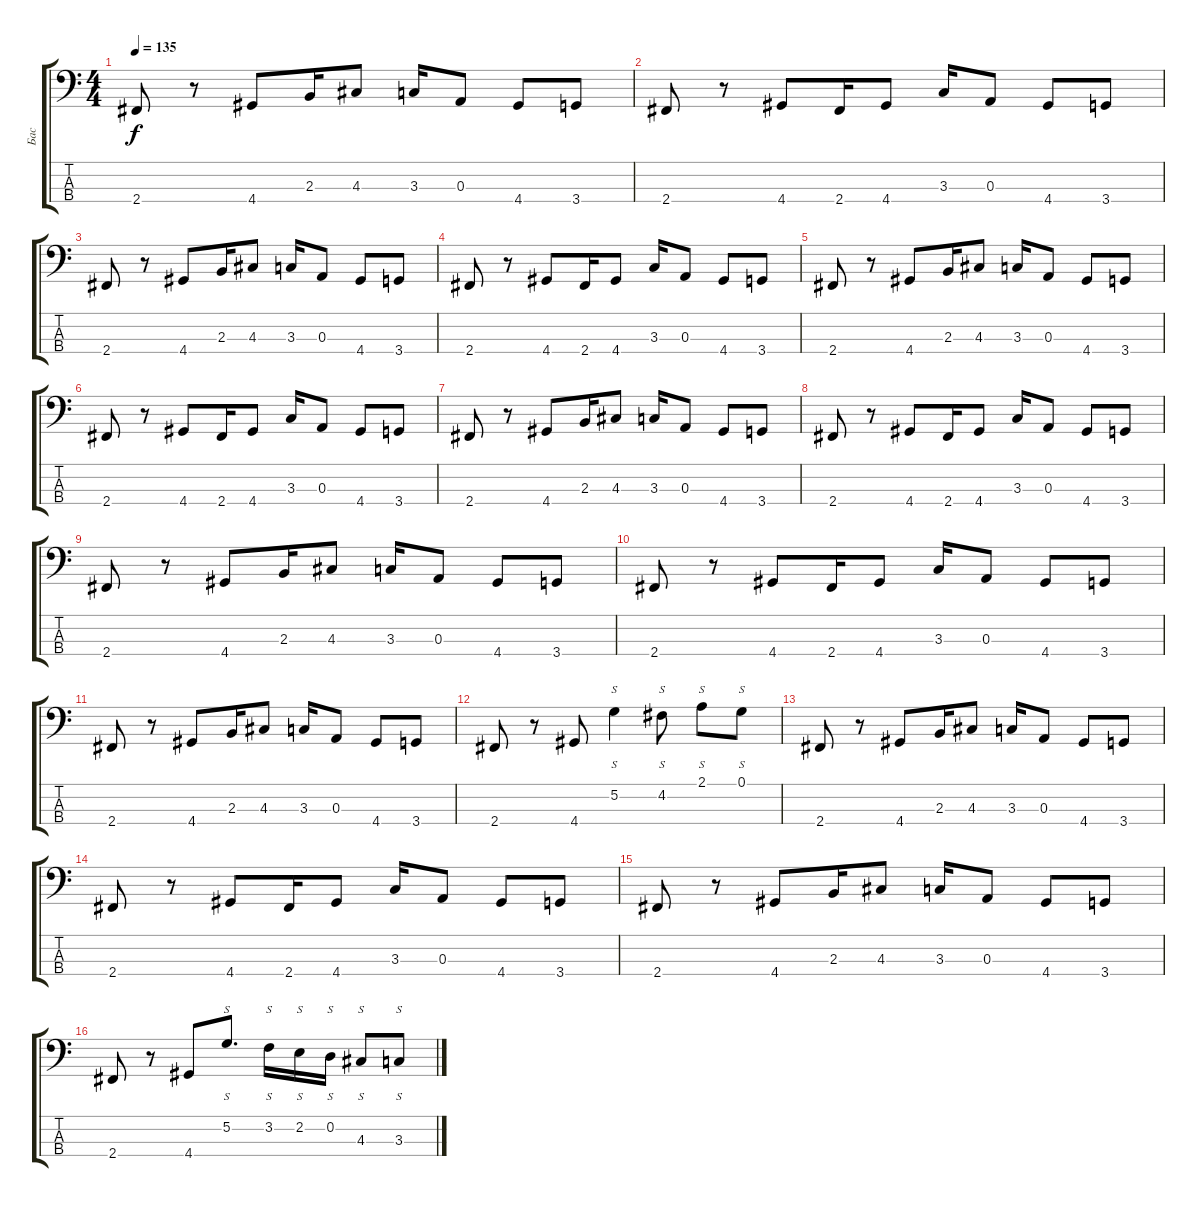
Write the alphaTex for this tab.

\track ("Бас" "Бас") {instrument fretlessbass}
\staff {score tabs}
\tuning (G2 D2 A1 E1) {hide}
\ts (4 4)
\tempo 135
\clef f4
\ks c
2.4.8{dy f} r.8 4.4.8 2.3.16 4.3.8 3.3.16 0.3.8 4.4.8 3.4.8 |
2.4.8 r.8 4.4.8 2.4.16 4.4.8 3.3.16 0.3.8 4.4.8 3.4.8 |
2.4.8 r.8 4.4.8 2.3.16 4.3.8 3.3.16 0.3.8 4.4.8 3.4.8 |
2.4.8 r.8 4.4.8 2.4.16 4.4.8 3.3.16 0.3.8 4.4.8 3.4.8 |
2.4.8 r.8 4.4.8 2.3.16 4.3.8 3.3.16 0.3.8 4.4.8 3.4.8 |
2.4.8 r.8 4.4.8 2.4.16 4.4.8 3.3.16 0.3.8 4.4.8 3.4.8 |
2.4.8 r.8 4.4.8 2.3.16 4.3.8 3.3.16 0.3.8 4.4.8 3.4.8 |
2.4.8 r.8 4.4.8 2.4.16 4.4.8 3.3.16 0.3.8 4.4.8 3.4.8 |
2.4.8 r.8 4.4.8 2.3.16 4.3.8 3.3.16 0.3.8 4.4.8 3.4.8 |
2.4.8 r.8 4.4.8 2.4.16 4.4.8 3.3.16 0.3.8 4.4.8 3.4.8 |
2.4.8 r.8 4.4.8 2.3.16 4.3.8 3.3.16 0.3.8 4.4.8 3.4.8 |
2.4.8 r.8 4.4.8 5.2.4{s} 4.2.8{s} 2.1.8{s} 0.1.8{s} |
2.4.8 r.8 4.4.8 2.3.16 4.3.8 3.3.16 0.3.8 4.4.8 3.4.8 |
2.4.8 r.8 4.4.8 2.4.16 4.4.8 3.3.16 0.3.8 4.4.8 3.4.8 |
2.4.8 r.8 4.4.8 2.3.16 4.3.8 3.3.16 0.3.8 4.4.8 3.4.8 |
2.4.8 r.8 4.4.8 5.2.8{s d} 3.2.16{s} 2.2.16{s} 0.2.16{s} 4.3.8{s} 3.3.8{s}
